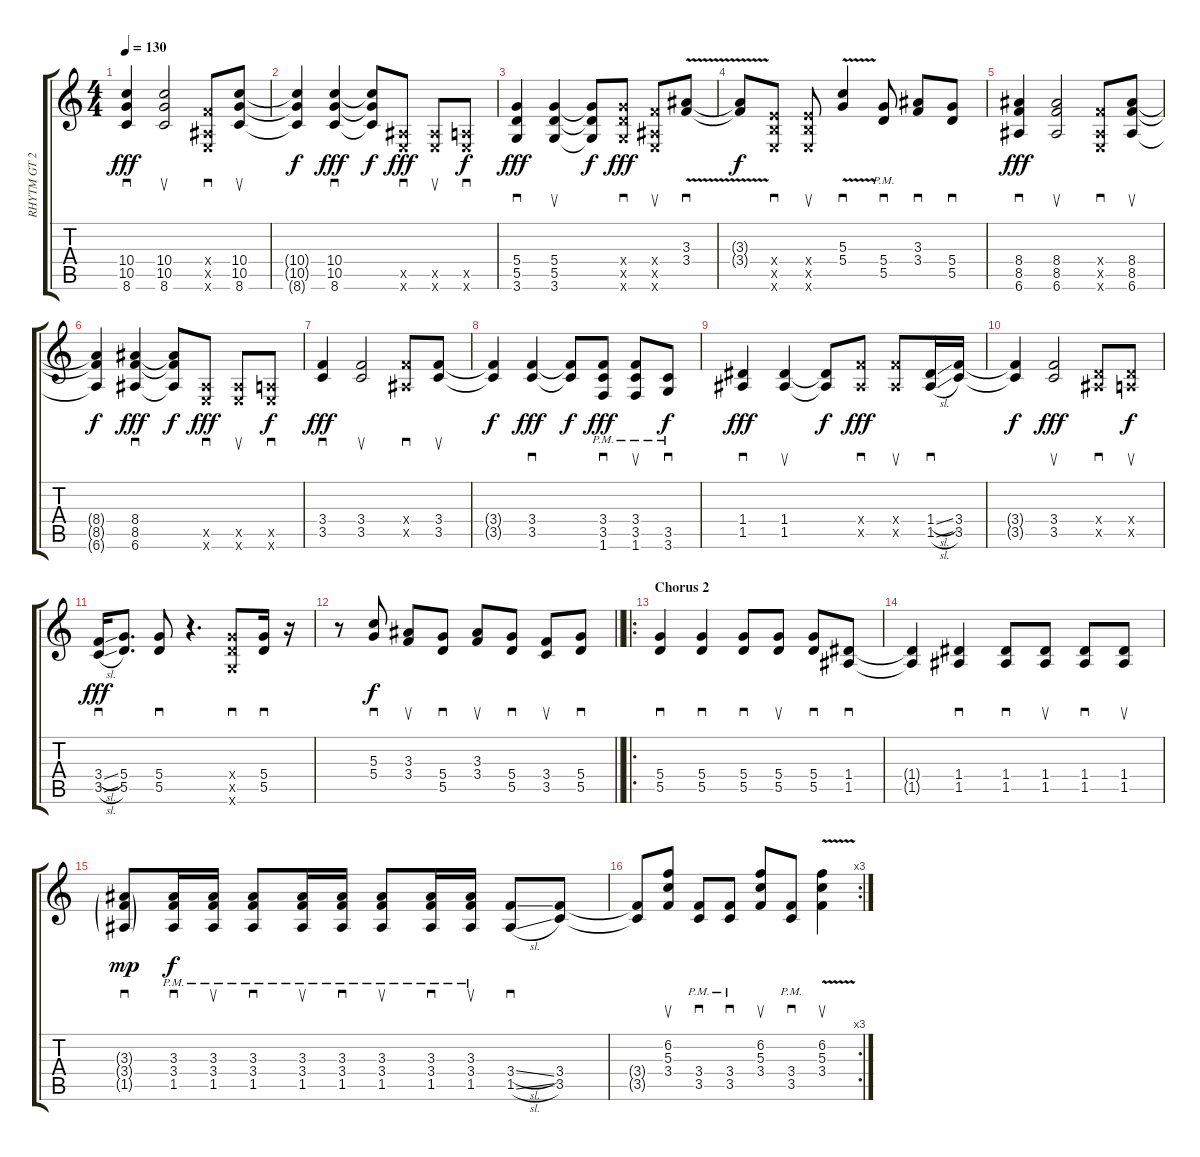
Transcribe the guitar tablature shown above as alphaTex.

\track ("RHYTM GT 2" "RHYTM GT 2") {instrument overdrivenguitar}
\staff {score tabs}
\tuning (E4 B3 G3 D3 A2 E2) {hide}
\ts (4 4)
\tempo 130
\clef g2
\ks c
(10.4 10.5 8.6).4{sd dy fff} (10.4 10.5 8.6).2{su} (3.4{x} 1.5{x} 0.6{x}).8{sd} (10.4 10.5 8.6).8{su} |
(10.4{t} 10.5{t} 8.6{t}).4{dy f} (10.4 10.5 8.6).4{sd dy fff} (10.4{t} 10.5{t} 8.6{t}).8{dy f} (1.5{x} 0.6{x}).8{sd dy fff} (1.5{x} 0.6{x}).8{su} (0.5{x} 0.6{x}).8{sd dy f} |
(5.4 5.5 3.6).4{sd dy fff} (5.4 5.5 3.6).4{su} (5.4{t} 5.5{t} 3.6{t}).8{dy f} (5.4{x} 5.5{x} 3.6{x}).8{sd dy fff} (3.4{x} 1.5{x} 0.6{x}).8{su} (3.3{v} 3.4{v}).8{sd} |
(3.3{t} 3.4{t}).8{dy f} (2.4{x} 2.5{x} 0.6{x}).8{sd} (2.4{x} 2.5{x} 0.6{x}).8{su} (5.3{v} 5.4{v}).4{sd} (5.4 5.5{pm}).8{sd} (3.3 3.4).8{sd} (5.4 5.5).8{sd} |
(8.4 8.5 6.6).4{sd dy fff} (8.4 8.5 6.6).2{su} (3.4{x} 1.5{x} 0.6{x}).8{sd} (8.4 8.5 6.6).8{su} |
(8.4{t} 8.5{t} 6.6{t}).4{dy f} (8.4 8.5 6.6).4{sd dy fff} (8.4{t} 8.5{t} 6.6{t}).8{dy f} (1.5{x} 0.6{x}).8{sd dy fff} (1.5{x} 0.6{x}).8{su} (0.5{x} 0.6{x}).8{sd dy f} |
(3.4 3.5).4{sd dy fff} (3.4 3.5).2{su} (3.4{x} 1.5{x}).8{sd} (3.4 3.5).8{su} |
(3.4{t} 3.5{t}).4{dy f} (3.4 3.5).4{sd dy fff} (3.4{t} 3.5{t}).8{dy f} (3.4 3.5 1.6{pm}).8{sd dy fff} (3.4 3.5 1.6{pm}).8{su} (3.5 3.6{pm}).8{sd dy f} |
(1.4 1.5).4{sd dy fff} (1.4 1.5).4{su} (1.4{t} 1.5{t}).8{dy f} (3.4{x} 1.5{x}).8{sd dy fff} (3.4{x} 1.5{x}).8{su} (1.4{sl} 1.5{sl}).16{sd} (3.4 3.5).16 |
(3.4{t} 3.5{t}).4{dy f} (3.4 3.5).2{su dy fff} (0.4{x} 1.5{x}).8{sd} (0.4{x} 0.5{x}).8{su dy f} |
(3.4{sl} 3.5{sl}).16{sd dy fff} (5.4 5.5).8{d} (5.4 5.5).8{sd} r.4{d} (5.4{x} 5.5{x} 3.6{x}).8{sd} (5.4 5.5).16{sd} r.16 |
\barLineRight lightlight
r.8 (5.3 5.4).8{sd dy f} (3.3 3.4).8{su} (5.4 5.5).8{sd} (3.3 3.4).8{su} (5.4 5.5).8{sd} (3.4 3.5).8{su} (5.4 5.5).8{sd} |
\ro
\section ("" "Chorus 2")
(5.4 5.5).4{sd} (5.4 5.5).4{sd} (5.4 5.5).8{sd} (5.4 5.5).8{su} (5.4 5.5).8{sd} (1.4 1.5).8{sd} |
(1.4{t} 1.5{t}).4 (1.4 1.5).4{sd} (1.4 1.5).8{sd} (1.4 1.5).8{su} (1.4 1.5).8{sd} (1.4 1.5).8{su} |
(3.3{g} 3.4{g} 1.5{g}).8{sd dy mp} (3.3 3.4 1.5{pm}).16{sd dy f} (3.3 3.4 1.5{pm}).16{su} (3.3 3.4 1.5{pm}).8{sd} (3.3 3.4 1.5{pm}).16{su} (3.3 3.4 1.5{pm}).16{sd} (3.3 3.4 1.5{pm}).8{su} (3.3 3.4 1.5{pm}).16{sd} (3.3 3.4 1.5{pm}).16{su} (3.4{sl} 1.5{sl}).8{sd} (3.4 3.5).8 |
\rc 3
(3.4{t} 3.5{t}).8 (6.2 5.3 3.4).8{su} (3.4 3.5{pm}).8{sd} (3.4 3.5{pm}).8{sd} (6.2 5.3 3.4).8{su} (3.4 3.5{pm}).8{sd} (6.2{v} 5.3{v} 3.4{v}).4{su}
